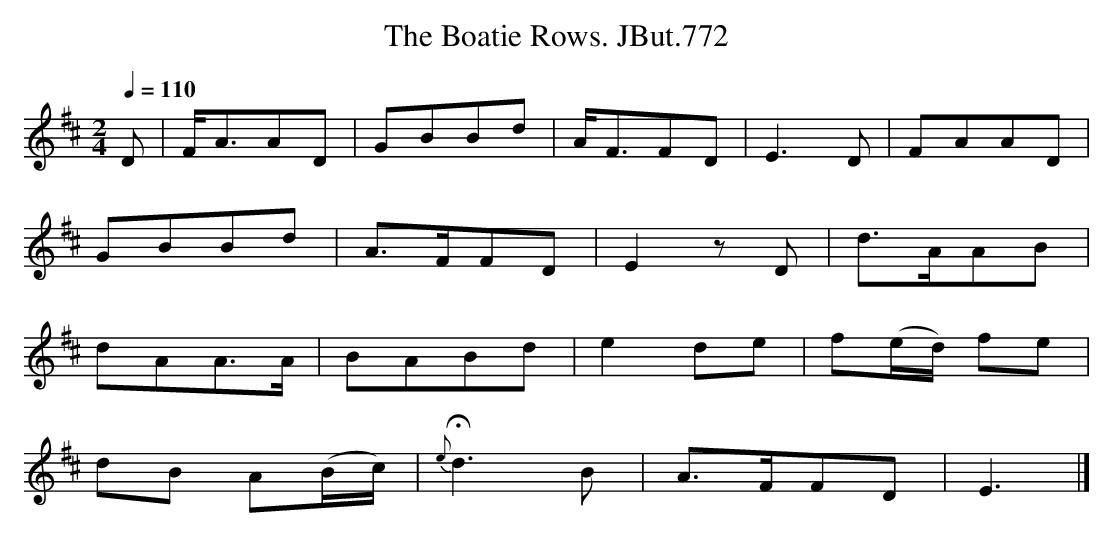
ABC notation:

X:1
T:Boatie Rows. JBut.772, The
M:2/4
L:1/8
Q:1/4=110
K:D
D|F<AAD|GBBd |A<FFD|E3D|FAAD|
GBBd|A>FFD|E2zD|d>AAB|
dAA>A|BA`Bd|e2de|f(e/d/) fe|
dB A(B/c/)|{e}Hd3  B|A>FFD|E3|]
